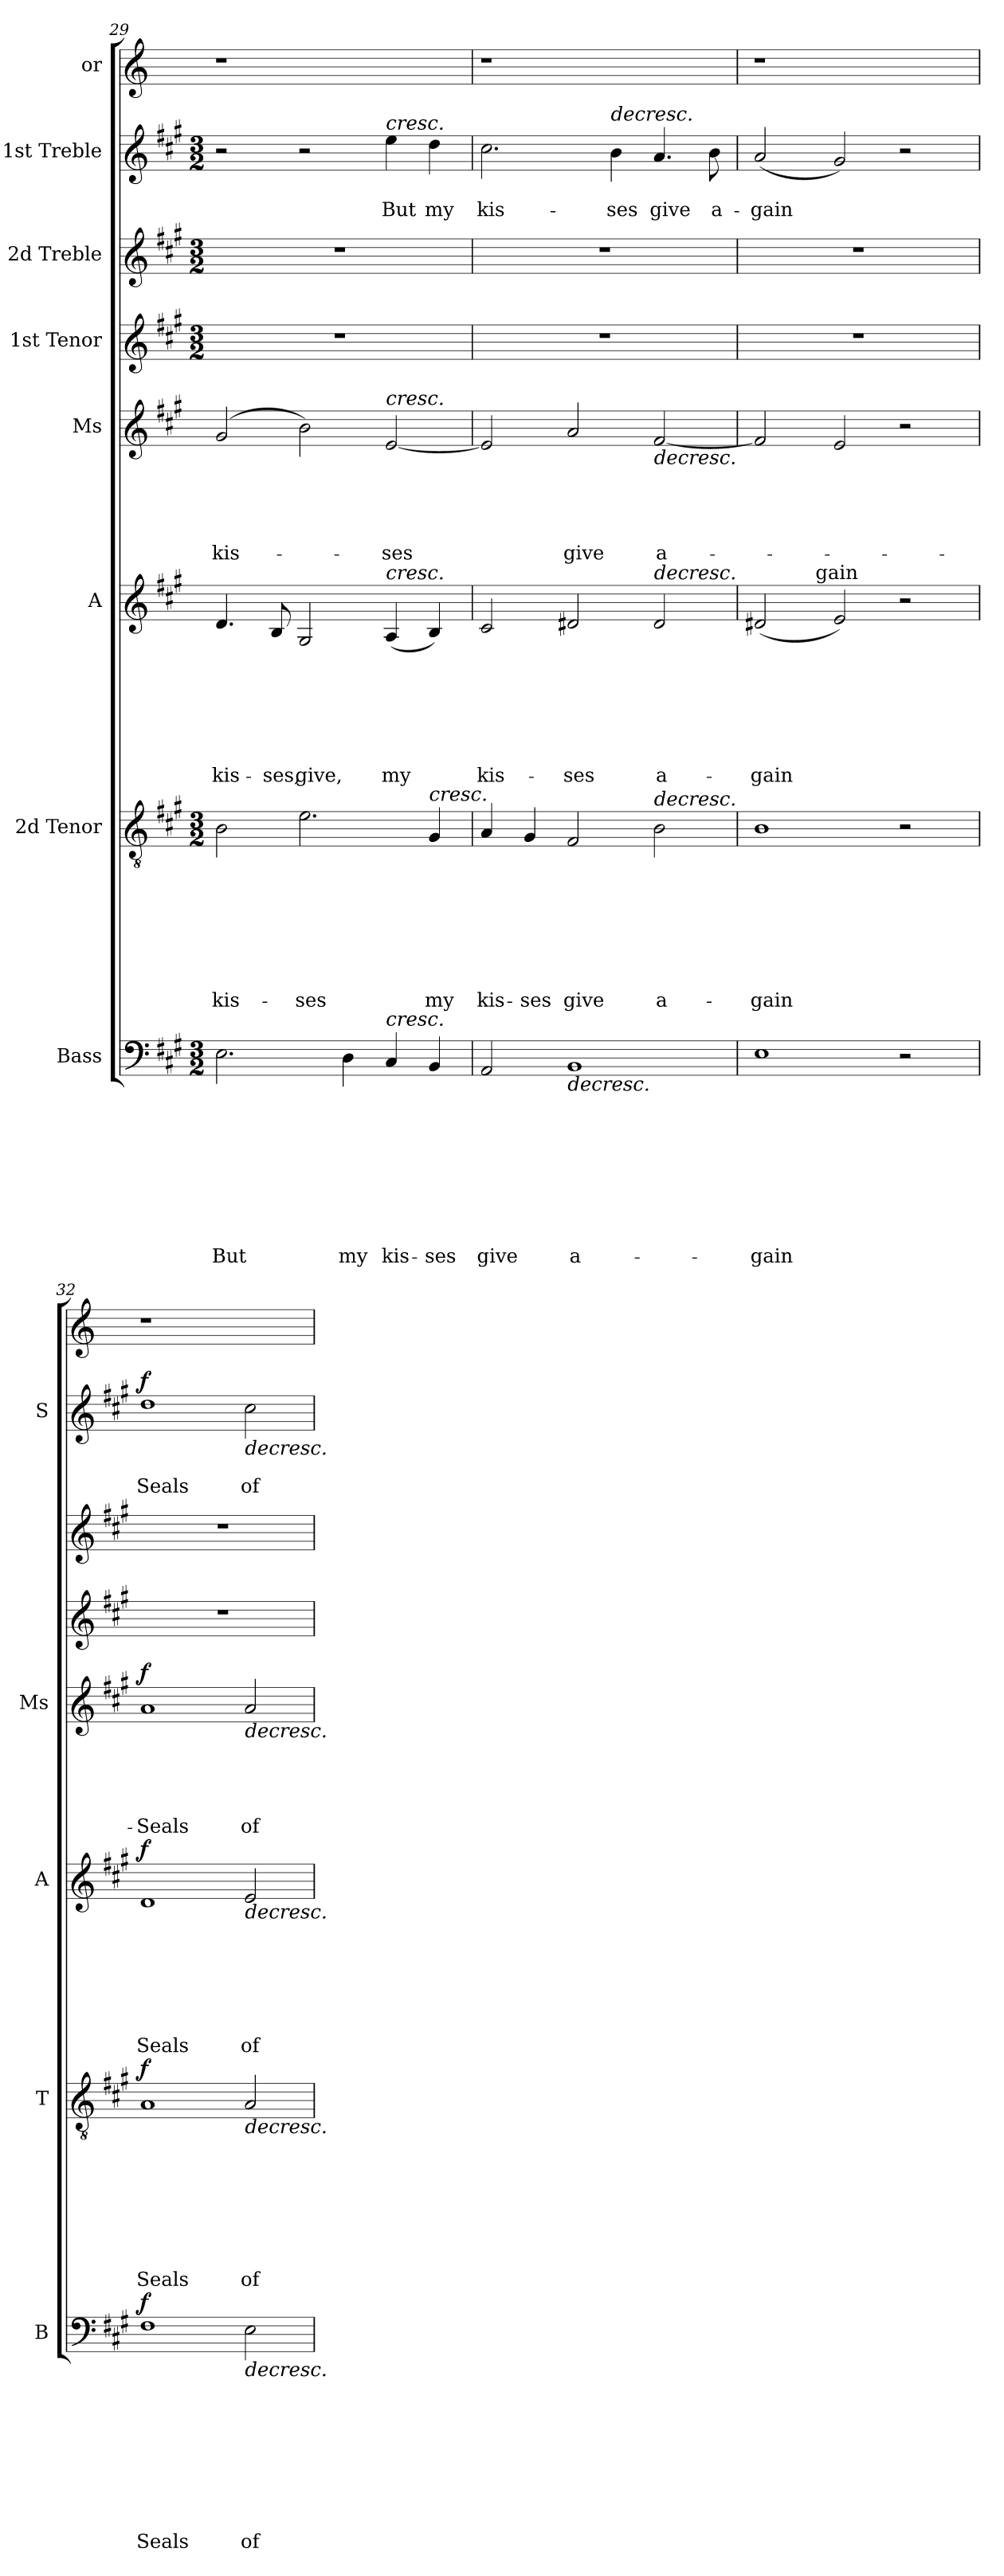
**kern	**text	**text	**text	**text	**text	**text	**text	**text	**text	**dynam	**kern	**text	**text	**text	**text	**text	**text	**text	**text	**dynam	**kern	**text	**text	**text	**text	**text	**text	**text	**dynam	**kern	**text	**text	**text	**text	**text	**dynam	**kern	**kern	**kern	**text	**text	**dynam	**kern
*part8	*part8	*part8	*part8	*part8	*part8	*part8	*part8	*part8	*part8	*part8	*part7	*part7	*part7	*part7	*part7	*part7	*part7	*part7	*part7	*part7	*part6	*part6	*part6	*part6	*part6	*part6	*part6	*part6	*part6	*part5	*part5	*part5	*part5	*part5	*part5	*part5	*part4	*part3	*part2	*part2	*part2	*part2	*part1
*staff8	*staff8	*staff8	*staff8	*staff8	*staff8	*staff8	*staff8	*staff8	*staff8	*staff8	*staff7	*staff7	*staff7	*staff7	*staff7	*staff7	*staff7	*staff7	*staff7	*staff7	*staff6	*staff6	*staff6	*staff6	*staff6	*staff6	*staff6	*staff6	*staff6	*staff5	*staff5	*staff5	*staff5	*staff5	*staff5	*staff5	*staff4	*staff3	*staff2	*staff2	*staff2	*staff2	*staff1
*I"Bass	*	*	*	*	*	*	*	*	*	*	*I"2d Tenor	*	*	*	*	*	*	*	*	*	*I"A	*	*	*	*	*	*	*	*	*I"Ms	*	*	*	*	*	*	*I"1st Tenor	*I"2d Treble	*I"1st Treble	*	*	*	*I"or
*I'B	*	*	*	*	*	*	*	*	*	*	*I'T	*	*	*	*	*	*	*	*	*	*I'A	*	*	*	*	*	*	*	*	*I'Ms	*	*	*	*	*	*	*	*	*I'S	*	*	*	*
*clefF4	*	*	*	*	*	*	*	*	*	*	*clefGv2	*	*	*	*	*	*	*	*	*	*clefG2	*	*	*	*	*	*	*	*	*clefG2	*	*	*	*	*	*	*clefG2	*clefG2	*clefG2	*	*	*	*clefG2
*k[f#c#g#]	*	*	*	*	*	*	*	*	*	*	*k[f#c#g#]	*	*	*	*	*	*	*	*	*	*k[f#c#g#]	*	*	*	*	*	*	*	*	*k[f#c#g#]	*	*	*	*	*	*	*k[f#c#g#]	*k[f#c#g#]	*k[f#c#g#]	*	*	*	*k[]
*A:	*	*	*	*	*	*	*	*	*	*	*A:	*	*	*	*	*	*	*	*	*	*A:	*	*	*	*	*	*	*	*	*A:	*	*	*	*	*	*	*A:	*A:	*A:	*	*	*	*C:
*M3/2	*	*	*	*	*	*	*	*	*	*	*M3/2	*	*	*	*	*	*	*	*	*	*	*	*	*	*	*	*	*	*	*	*	*	*	*	*	*	*M3/2	*M3/2	*M3/2	*	*	*	*
=29	=29	=29	=29	=29	=29	=29	=29	=29	=29	=29	=29	=29	=29	=29	=29	=29	=29	=29	=29	=29	=29	=29	=29	=29	=29	=29	=29	=29	=29	=29	=29	=29	=29	=29	=29	=29	=29	=29	=29	=29	=29	=29	=29
!	!	!	!	!	!	!	!	!	!LO:LY:b	!	!	!	!	!	!	!	!	!	!LO:LY:b	!	!	!	!	!	!	!	!	!LO:LY:b	!	!	!	!	!	!	!LO:LY:b	!	!	!	!	!	!	!	!
2.E\	.	.	.	.	.	.	.	.	But	.	2B\	.	.	.	.	.	.	.	kis-	.	4.d/	.	.	.	.	.	.	kis-	.	(<2g#/	.	.	.	.	kis-	.	1.r	1.r	2r	.	.	.	1r
!	!	!	!	!	!	!	!	!	!	!	!	!	!	!	!	!	!	!	!	!	!	!	!	!	!	!	!	!LO:LY:b	!	!	!	!	!	!	!	!	!	!	!	!	!	!	!
.	.	.	.	.	.	.	.	.	.	.	.	.	.	.	.	.	.	.	.	.	8B/	.	.	.	.	.	.	-ses,	.	.	.	.	.	.	.	.	.	.	.	.	.	.	.
!	!	!	!	!	!	!	!	!	!	!	!	!	!	!	!	!	!	!	!LO:LY:b	!	!	!	!	!	!	!	!	!LO:LY:b	!	!	!	!	!	!	!	!	!	!	!	!	!	!	!
.	.	.	.	.	.	.	.	.	.	.	2.e\	.	.	.	.	.	.	.	-ses	.	2G#/	.	.	.	.	.	.	give,	.	2b\)	.	.	.	.	.	.	.	.	2r	.	.	.	.
!	!	!	!	!	!	!	!	!	!LO:LY:b	!	!	!	!	!	!	!	!	!	!	!	!	!	!	!	!	!	!	!	!	!	!	!	!	!	!	!	!	!	!	!	!	!	!
4D\	.	.	.	.	.	.	.	.	my	.	.	.	.	.	.	.	.	.	.	.	.	.	.	.	.	.	.	.	.	.	.	.	.	.	.	.	.	.	.	.	.	.	.
!	!	!	!	!	!	!	!	!	!	!	!	!	!	!	!	!	!	!	!	!	!	!	!	!	!	!	!	!	!	!	!	!	!	!	!	!	!	!	!LO:TX:a:i:t=cresc.	!	!	!	!
!	!	!	!	!	!	!	!	!	!	!	!	!	!	!	!	!	!	!	!	!	!	!	!	!	!	!	!	!	!	!LO:TX:a:i:t=cresc.	!	!	!	!	!	!	!	!	!	!	!	!	!
!	!	!	!	!	!	!	!	!	!	!	!	!	!	!	!	!	!	!	!	!	!LO:TX:a:i:t=cresc.	!	!	!	!	!	!	!	!	!	!	!	!	!	!	!	!	!	!	!	!	!	!
!LO:TX:a:i:t=cresc.	!	!	!	!	!	!	!	!	!	!	!	!	!	!	!	!	!	!	!	!	!	!	!	!	!	!	!	!	!	!	!	!	!	!	!	!	!	!	!	!	!	!	!
!	!	!	!	!	!	!	!	!	!LO:LY:b	!	!	!	!	!	!	!	!	!	!	!	!	!	!	!	!	!	!	!LO:LY:b	!	!	!	!	!	!	!LO:LY:b	!	!	!	!	!	!LO:LY:b	!	!
4C#/	.	.	.	.	.	.	.	.	kis-	.	.	.	.	.	.	.	.	.	.	.	(<4A/	.	.	.	.	.	.	my	.	[<2e/	.	.	.	.	-ses	.	.	.	4ee\	.	But	.	2ryy
!	!	!	!	!	!	!	!	!	!	!	!LO:TX:a:i:t=cresc.	!	!	!	!	!	!	!	!	!	!	!	!	!	!	!	!	!	!	!	!	!	!	!	!	!	!	!	!	!	!	!	!
!	!	!	!	!	!	!	!	!	!LO:LY:b	!	!	!	!	!	!	!	!	!	!LO:LY:b	!	!	!	!	!	!	!	!	!	!	!	!	!	!	!	!	!	!	!	!	!	!LO:LY:b	!	!
4BB/	.	.	.	.	.	.	.	.	-ses	.	4G#/	.	.	.	.	.	.	.	my	.	4B/)	.	.	.	.	.	.	.	.	.	.	.	.	.	.	.	.	.	4dd\	.	my	.	.
=30	=30	=30	=30	=30	=30	=30	=30	=30	=30	=30	=30	=30	=30	=30	=30	=30	=30	=30	=30	=30	=30	=30	=30	=30	=30	=30	=30	=30	=30	=30	=30	=30	=30	=30	=30	=30	=30	=30	=30	=30	=30	=30	=30
!	!	!	!	!	!	!	!	!	!LO:LY:b	!	!	!	!	!	!	!	!	!	!LO:LY:b	!	!	!	!	!	!	!	!	!LO:LY:b	!	!	!	!	!	!	!	!	!	!	!	!	!LO:LY:b	!	!
2AA/	.	.	.	.	.	.	.	.	give	.	4A/	.	.	.	.	.	.	.	kis-	.	2c#/	.	.	.	.	.	.	kis-	.	2e/]	.	.	.	.	.	.	1.r	1.r	2.cc#\	.	kis-	.	1r
!	!	!	!	!	!	!	!	!	!	!	!	!	!	!	!	!	!	!	!LO:LY:b	!	!	!	!	!	!	!	!	!	!	!	!	!	!	!	!	!	!	!	!	!	!	!	!
.	.	.	.	.	.	.	.	.	.	.	4G#/	.	.	.	.	.	.	.	-ses	.	.	.	.	.	.	.	.	.	.	.	.	.	.	.	.	.	.	.	.	.	.	.	.
!LO:TX:b:i:t=decresc.	!	!	!	!	!	!	!	!	!	!	!	!	!	!	!	!	!	!	!	!	!	!	!	!	!	!	!	!	!	!	!	!	!	!	!	!	!	!	!	!	!	!	!
!	!	!	!	!	!	!	!	!	!LO:LY:b:rj	!	!	!	!	!	!	!	!	!	!LO:LY:b	!	!	!	!	!	!	!	!	!LO:LY:b	!	!	!	!	!	!	!LO:LY:b	!	!	!	!	!	!	!	!
1BB	.	.	.	.	.	.	.	.	a-	.	2F#/	.	.	.	.	.	.	.	give	.	2d#X/	.	.	.	.	.	.	-ses	.	2a/	.	.	.	.	give	.	.	.	.	.	.	.	.
!	!	!	!	!	!	!	!	!	!	!	!	!	!	!	!	!	!	!	!	!	!	!	!	!	!	!	!	!	!	!	!	!	!	!	!	!	!	!	!LO:TX:a:i:t=decresc.	!	!	!	!
!	!	!	!	!	!	!	!	!	!	!	!	!	!	!	!	!	!	!	!	!	!	!	!	!	!	!	!	!	!	!	!	!	!	!	!	!	!	!	!	!	!LO:LY:b	!	!
.	.	.	.	.	.	.	.	.	.	.	.	.	.	.	.	.	.	.	.	.	.	.	.	.	.	.	.	.	.	.	.	.	.	.	.	.	.	.	4b\	.	-ses	.	.
!	!	!	!	!	!	!	!	!	!	!	!	!	!	!	!	!	!	!	!	!	!	!	!	!	!	!	!	!	!	!LO:TX:b:i:t=decresc.	!	!	!	!	!	!	!	!	!	!	!	!	!
!	!	!	!	!	!	!	!	!	!	!	!	!	!	!	!	!	!	!	!	!	!LO:TX:a:i:t=decresc.	!	!	!	!	!	!	!	!	!	!	!	!	!	!	!	!	!	!	!	!	!	!
!	!	!	!	!	!	!	!	!	!	!	!LO:TX:a:i:t=decresc.	!	!	!	!	!	!	!	!	!	!	!	!	!	!	!	!	!	!	!	!	!	!	!	!	!	!	!	!	!	!	!	!
!	!	!	!	!	!	!	!	!	!	!	!	!	!	!	!	!	!	!	!LO:LY:b	!	!	!	!	!	!	!	!	!LO:LY:b	!	!	!	!	!	!	!LO:LY:b	!	!	!	!	!	!LO:LY:b	!	!
.	.	.	.	.	.	.	.	.	.	.	2B\	.	.	.	.	.	.	.	a-	.	2d#/	.	.	.	.	.	.	a-	.	[<2f#/	.	.	.	.	a-	.	.	.	4.a/	.	give	.	2ryy
!	!	!	!	!	!	!	!	!	!	!	!	!	!	!	!	!	!	!	!	!	!	!	!	!	!	!	!	!	!	!	!	!	!	!	!	!	!	!	!	!	!LO:LY:b	!	!
.	.	.	.	.	.	.	.	.	.	.	.	.	.	.	.	.	.	.	.	.	.	.	.	.	.	.	.	.	.	.	.	.	.	.	.	.	.	.	8b\	.	a-	.	.
!!LO:LB:g=z
=31	=31	=31	=31	=31	=31	=31	=31	=31	=31	=31	=31	=31	=31	=31	=31	=31	=31	=31	=31	=31	=31	=31	=31	=31	=31	=31	=31	=31	=31	=31	=31	=31	=31	=31	=31	=31	=31	=31	=31	=31	=31	=31	=31
!	!	!	!	!	!	!	!	!	!	!	!	!	!	!	!	!	!	!	!	!	!LO:TX:a:t=-	!	!	!	!	!	!	!	!	!	!	!	!	!	!	!	!	!	!	!	!	!	!
!	!	!	!	!	!	!	!	!	!LO:LY:b	!	!	!	!	!	!	!	!	!	!LO:LY:b	!	!	!	!	!	!	!	!	!LO:LY:b	!	!	!	!	!	!	!	!	!	!	!	!	!LO:LY:b	!	!
*	*	*	*	*	*	*	*	*	*	*	*	*	*	*	*	*	*	*	*	*	*^	*	*	*	*	*	*	*	*	*	*	*	*	*	*	*	*	*	*	*	*	*	*
1E	.	.	.	.	.	.	.	.	-gain	.	1B	.	.	.	.	.	.	.	-gain	.	(2d#X/	4..ryy	.	.	.	.	.	.	-gain	.	2f#/]	.	.	.	.	.	.	1.r	1.r	(<2a/	.	-gain	.	1r
!	!	!	!	!	!	!	!	!	!	!	!	!	!	!	!	!	!	!	!	!	!	!LO:TX:a:t=gain	!	!	!	!	!	!	!	!	!	!	!	!	!	!	!	!	!	!	!	!	!	!
.	.	.	.	.	.	.	.	.	.	.	.	.	.	.	.	.	.	.	.	.	.	1ryy	.	.	.	.	.	.	.	.	.	.	.	.	.	.	.	.	.	.	.	.	.	.
.	.	.	.	.	.	.	.	.	.	.	.	.	.	.	.	.	.	.	.	.	2e/)	.	.	.	.	.	.	.	.	.	2e/	.	.	.	.	.	.	.	.	2g#/)	.	.	.	.
2r	.	.	.	.	.	.	.	.	.	.	2r	.	.	.	.	.	.	.	.	.	2r	.	.	.	.	.	.	.	.	.	2r	.	.	.	.	.	.	.	.	2r	.	.	.	2ryy
.	.	.	.	.	.	.	.	.	.	.	.	.	.	.	.	.	.	.	.	.	.	16ryy	.	.	.	.	.	.	.	.	.	.	.	.	.	.	.	.	.	.	.	.	.	.
=32	=32	=32	=32	=32	=32	=32	=32	=32	=32	=32	=32	=32	=32	=32	=32	=32	=32	=32	=32	=32	=32	=32	=32	=32	=32	=32	=32	=32	=32	=32	=32	=32	=32	=32	=32	=32	=32	=32	=32	=32	=32	=32	=32	=32
!	!	!	!	!	!	!	!	!	!LO:LY:b	!LO:DY:b	!	!	!	!	!	!	!	!	!LO:LY:b	!LO:DY:b	!	!	!	!	!	!	!	!	!LO:LY:b	!LO:DY:b	!	!	!	!	!	!LO:LY:b	!LO:DY:b	!	!	!	!	!LO:LY:b	!LO:DY:a	!
*	*	*	*	*	*	*	*	*	*	*	*	*	*	*	*	*	*	*	*	*	*v	*v	*	*	*	*	*	*	*	*	*	*	*	*	*	*	*	*	*	*	*	*	*	*
1F#	.	.	.	.	.	.	.	.	Seals	f	1A	.	.	.	.	.	.	.	Seals	f	1d	.	.	.	.	.	.	Seals	f	1a	.	.	.	.	-Seals	f	1.r	1.r	1dd	.	Seals	f	1r
!	!	!	!	!	!	!	!	!	!	!	!	!	!	!	!	!	!	!	!	!	!	!	!	!	!	!	!	!	!	!	!	!	!	!	!	!	!	!	!LO:TX:b:i:t=decresc.	!	!	!	!
!	!	!	!	!	!	!	!	!	!	!	!	!	!	!	!	!	!	!	!	!	!	!	!	!	!	!	!	!	!	!LO:TX:b:i:t=decresc.	!	!	!	!	!	!	!	!	!	!	!	!	!
!	!	!	!	!	!	!	!	!	!	!	!	!	!	!	!	!	!	!	!	!	!LO:TX:b:i:t=decresc.	!	!	!	!	!	!	!	!	!	!	!	!	!	!	!	!	!	!	!	!	!	!
!	!	!	!	!	!	!	!	!	!	!	!LO:TX:b:i:t=decresc.	!	!	!	!	!	!	!	!	!	!	!	!	!	!	!	!	!	!	!	!	!	!	!	!	!	!	!	!	!	!	!	!
!LO:TX:b:i:t=decresc.	!	!	!	!	!	!	!	!	!	!	!	!	!	!	!	!	!	!	!	!	!	!	!	!	!	!	!	!	!	!	!	!	!	!	!	!	!	!	!	!	!	!	!
!	!	!	!	!	!	!	!	!	!LO:LY:b	!	!	!	!	!	!	!	!	!	!LO:LY:b	!	!	!	!	!	!	!	!	!LO:LY:b	!	!	!	!	!	!	!LO:LY:b	!	!	!	!	!	!LO:LY:b	!	!
2E\	.	.	.	.	.	.	.	.	of	.	2A/	.	.	.	.	.	.	.	of	.	2e/	.	.	.	.	.	.	of	.	2a/	.	.	.	.	of	.	.	.	2cc#\	.	of	.	2ryy
=	=	=	=	=	=	=	=	=	=	=	=	=	=	=	=	=	=	=	=	=	=	=	=	=	=	=	=	=	=	=	=	=	=	=	=	=	=	=	=	=	=	=	=
*-	*-	*-	*-	*-	*-	*-	*-	*-	*-	*-	*-	*-	*-	*-	*-	*-	*-	*-	*-	*-	*-	*-	*-	*-	*-	*-	*-	*-	*-	*-	*-	*-	*-	*-	*-	*-	*-	*-	*-	*-	*-	*-	*-
